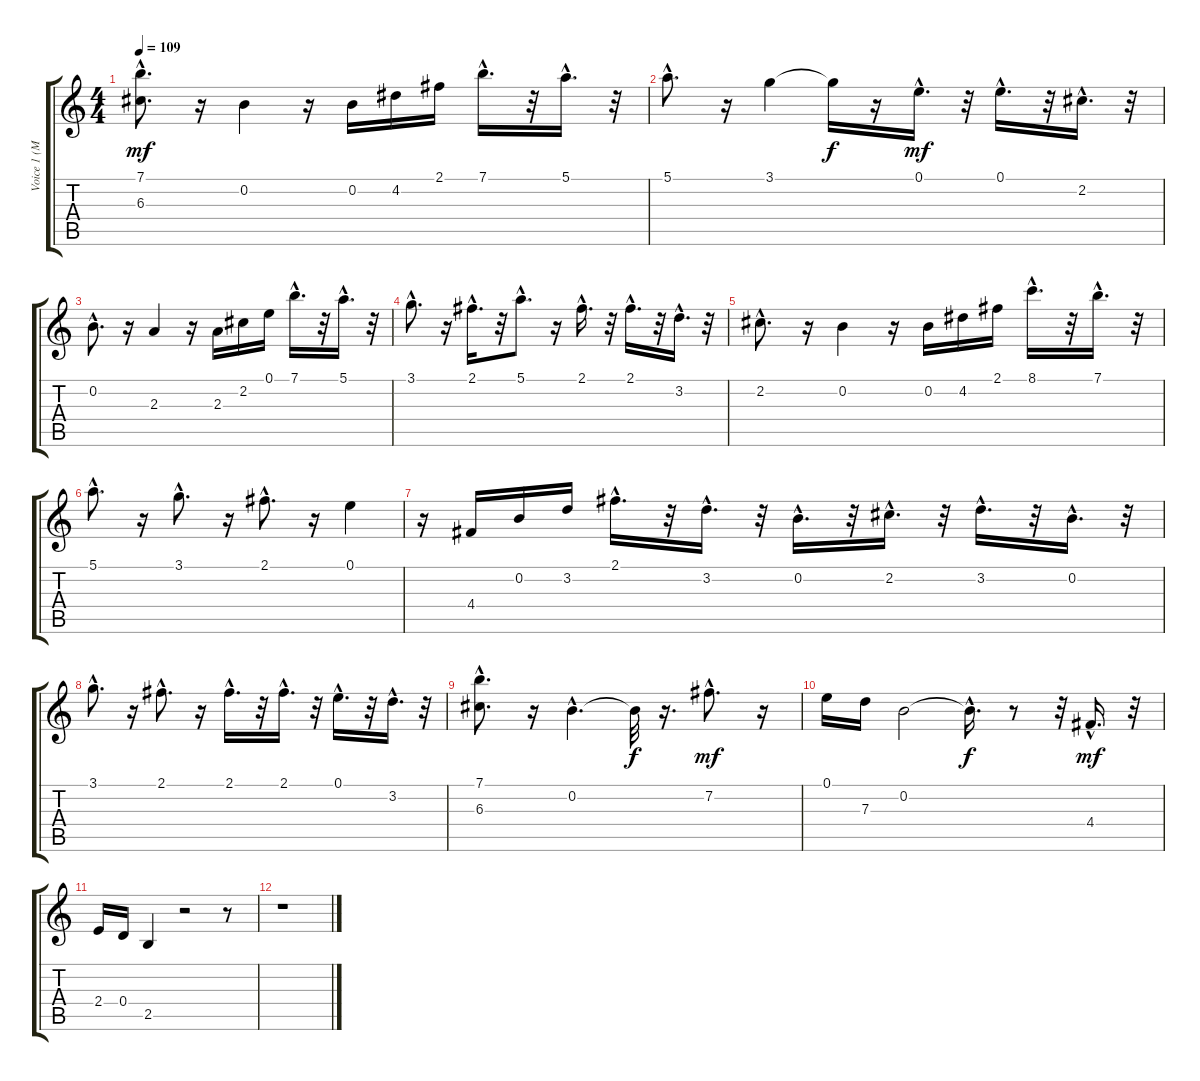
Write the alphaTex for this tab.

\track ("Voice 1 (Melody)" "Voice 1 (M") {instrument electricguitarjazz}
\staff {score tabs}
\tuning (E4 B3 G3 D3 A2 E2) {hide}
\ts (4 4)
\tempo 109
\clef g2
\ks c
(7.1{hac} 6.3{hac}).8{d dy mf} r.16 0.2.4 r.16 0.2.16 4.2.16 2.1.16 7.1{hac}.16{d} r.32 5.1{hac}.16{d} r.32 |
5.1{hac}.8{d} r.16 3.1.4 3.1{t}.16{dy f} r.16 0.1{hac}.16{d dy mf} r.32 0.1{hac}.16{d} r.32 2.2{hac}.16{d} r.32 |
0.2{hac}.8{d} r.16 2.3.4 r.16 2.3.16 2.2.16 0.1.16 7.1{hac}.16{d} r.32 5.1{hac}.16{d} r.32 |
3.1{hac}.8{d} r.16 2.1{hac}.16{d} r.32 5.1{hac}.8{d} r.16 2.1{hac}.16{d} r.32 2.1{hac}.16{d} r.32 3.2{hac}.16{d} r.32 |
2.2{hac}.8{d} r.16 0.2.4 r.16 0.2.16 4.2.16 2.1.16 8.1{hac}.16{d} r.32 7.1{hac}.16{d} r.32 |
5.1{hac}.8{d} r.16 3.1{hac}.8{d} r.16 2.1{hac}.8{d} r.16 0.1.4 |
r.16 4.4.16 0.2.16 3.2.16 2.1{hac}.16{d} r.32 3.2{hac}.16{d} r.32 0.2{hac}.16{d} r.32 2.2{hac}.16{d} r.32 3.2{hac}.16{d} r.32 0.2{hac}.16{d} r.32 |
3.1{hac}.8{d} r.16 2.1{hac}.8{d} r.16 2.1{hac}.16{d} r.32 2.1{hac}.16{d} r.32 0.1{hac}.16{d} r.32 3.2{hac}.16{d} r.32 |
(7.1{hac} 6.3{hac}).8{d} r.16 0.2{hac}.4{d} 0.2{t}.32{dy f} r.16{d} 7.2{hac}.8{d dy mf} r.16 |
0.1.16 7.3.16 0.2.2 0.2{hac t}.16{d dy f} r.8 r.32 4.4{hac}.16{d dy mf} r.32 |
2.4.16 0.4.16 2.5.4 r.2 r.8 |
r.1
